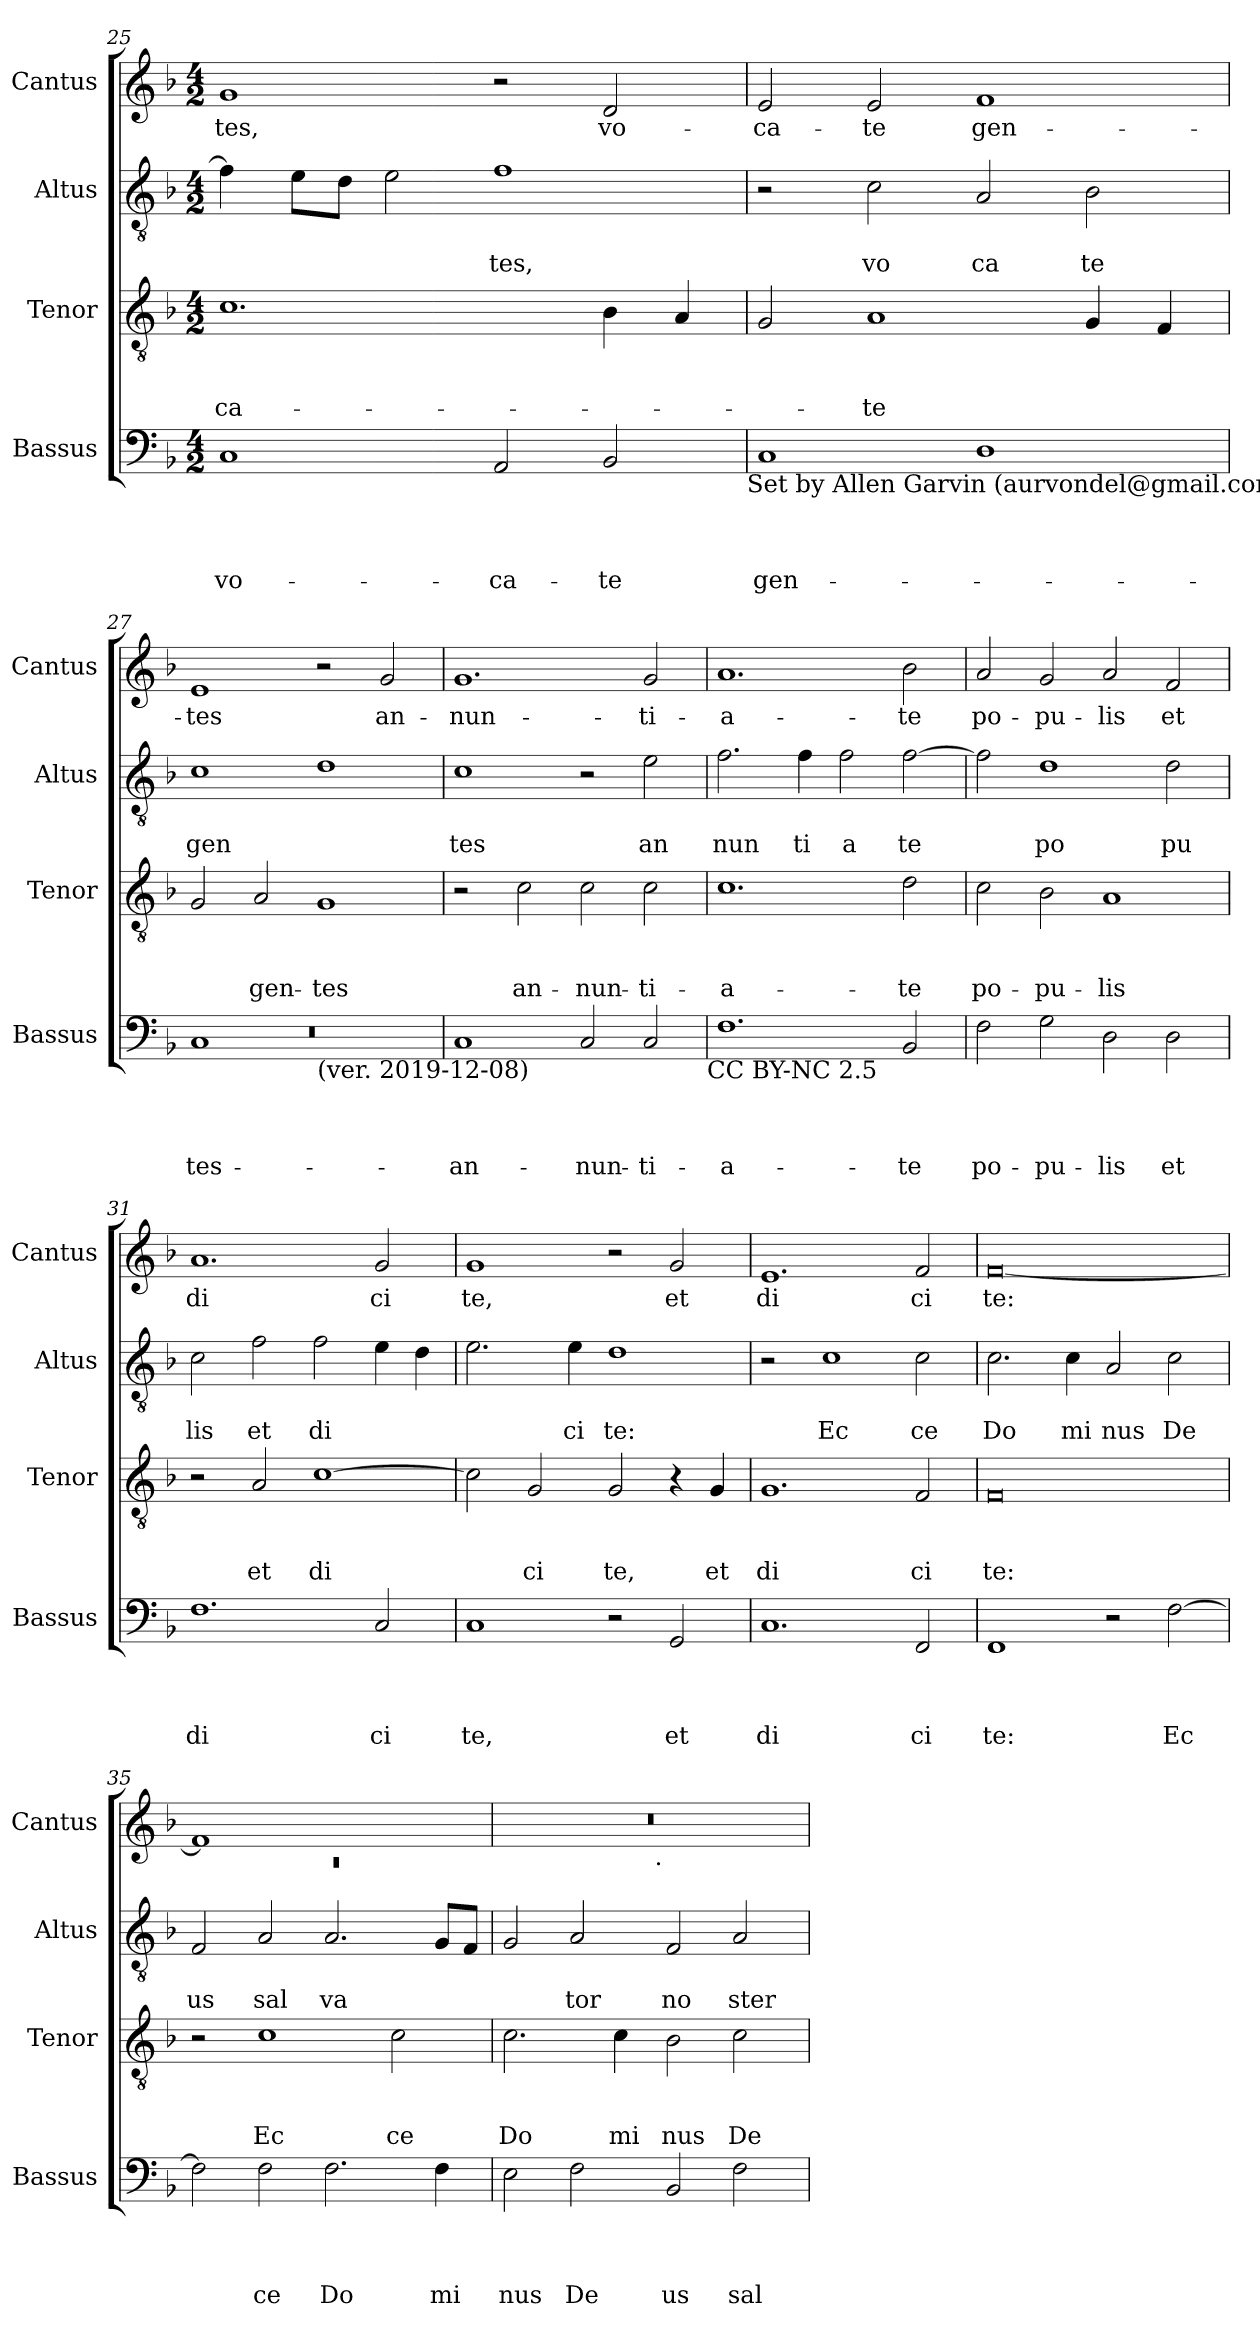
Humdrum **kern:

**kern	**text	**text	**text	**text	**kern	**text	**text	**text	**kern	**text	**text	**kern	**text
*part4	*part4	*part4	*part4	*part4	*part3	*part3	*part3	*part3	*part2	*part2	*part2	*part1	*part1
*staff4	*staff4	*staff4	*staff4	*staff4	*staff3	*staff3	*staff3	*staff3	*staff2	*staff2	*staff2	*staff1	*staff1
*I"Bassus	*	*	*	*	*I"Tenor	*	*	*	*I"Altus	*	*	*I"Cantus	*
*I'Bassus	*	*	*	*	*I'Tenor	*	*	*	*I'Altus	*	*	*I'Cantus	*
*clefF4	*	*	*	*	*clefGv2	*	*	*	*clefGv2	*	*	*clefG2	*
*k[b-]	*	*	*	*	*k[b-]	*	*	*	*k[b-]	*	*	*k[b-]	*
*F:	*	*	*	*	*F:	*	*	*	*F:	*	*	*F:	*
*M4/2	*	*	*	*	*M4/2	*	*	*	*M4/2	*	*	*M4/2	*
=25	=25	=25	=25	=25	=25	=25	=25	=25	=25	=25	=25	=25	=25
!	!	!	!	!LO:LY:b	!	!	!	!LO:LY:b	!	!	!	!	!LO:LY:b
1C	.	.	.	vo-	1.c	.	.	-ca-	4f\]	.	.	1g	-tes,
.	.	.	.	.	.	.	.	.	8e\L	.	.	.	.
.	.	.	.	.	.	.	.	.	8d\J	.	.	.	.
.	.	.	.	.	.	.	.	.	2e\	.	.	.	.
!	!	!	!	!LO:LY:b	!	!	!	!	!	!	!LO:LY:b	!	!
2AA/	.	.	.	-ca-	.	.	.	.	1f	.	tes,	2r	.
!	!	!	!	!LO:LY:b	!	!	!	!	!	!	!	!	!LO:LY:b
2BB-/	.	.	.	-te	4B-\	.	.	.	.	.	.	2d/	vo-
.	.	.	.	.	4A/	.	.	.	.	.	.	.	.
!LO:TX:b:t=Set by Allen Garvin (aurvondel@gmail.com)	!	!	!	!	!	!	!	!	!	!	!	!	!
=26	=26	=26	=26	=26	=26	=26	=26	=26	=26	=26	=26	=26	=26
!	!	!	!	!LO:LY:b	!	!	!	!	!	!	!	!	!LO:LY:b
1C	.	.	.	gen-	2G/	.	.	.	2r	.	.	2e/	-ca-
!	!	!	!	!	!	!	!	!LO:LY:b	!	!	!LO:LY:b	!	!LO:LY:b
.	.	.	.	.	1A	.	.	-te	2c\	.	vo	2e/	-te
!	!	!	!	!	!	!	!	!	!	!	!LO:LY:b	!	!LO:LY:b
1D	.	.	.	.	.	.	.	.	2A/	.	ca	1f	gen-
!	!	!	!	!	!	!	!	!	!	!	!LO:LY:b	!	!
.	.	.	.	.	4G/	.	.	.	2B-\	.	te	.	.
.	.	.	.	.	4F/	.	.	.	.	.	.	.	.
=27	=27	=27	=27	=27	=27	=27	=27	=27	=27	=27	=27	=27	=27
*^	*	*	*	*	*	*	*	*	*	*	*	*	*
*	*^	*	*	*	*	*	*	*	*	*	*	*	*	*
!	!	!LO:N:vis=1	!	!	!	!LO:LY:b	!	!	!	!	!	!	!LO:LY:b	!	!LO:LY:b
0ryy	1C	0r	.	.	.	-tes	2G/	.	.	.	1c	.	gen	1e	-tes
!	!	!	!	!	!	!	!	!	!	!LO:LY:b	!	!	!	!	!
.	.	.	.	.	.	.	2A/	.	.	gen-	.	.	.	.	.
!	!LO:TX:b:t=(ver. 2019-12-08)	!	!	!	!	!	!	!	!	!	!	!	!	!	!
!	!	!	!	!	!	!	!	!	!	!LO:LY:b	!	!	!	!	!
.	1ryy	.	.	.	.	.	1G	.	.	-tes	1d	.	.	2r	.
!	!	!	!	!	!	!	!	!	!	!	!	!	!	!	!LO:LY:b
.	.	.	.	.	.	.	.	.	.	.	.	.	.	2g/	an-
*v	*v	*v	*	*	*	*	*	*	*	*	*	*	*	*	*
=28	=28	=28	=28	=28	=28	=28	=28	=28	=28	=28	=28	=28	=28
!	!	!	!	!LO:LY:b	!	!	!	!	!	!	!LO:LY:b	!	!LO:LY:b
1C	.	.	.	an-	2r	.	.	.	1c	.	tes	1.g	-nun-
!	!	!	!	!	!	!	!	!LO:LY:b	!	!	!	!	!
.	.	.	.	.	2c\	.	.	an-	.	.	.	.	.
!	!	!	!	!LO:LY:b	!	!	!	!LO:LY:b	!	!	!	!	!
2C/	.	.	.	-nun-	2c\	.	.	-nun-	2r	.	.	.	.
!	!	!	!	!LO:LY:b	!	!	!	!LO:LY:b	!	!	!LO:LY:b	!	!LO:LY:b
2C/	.	.	.	-ti-	2c\	.	.	-ti-	2e\	.	an	2g/	-ti-
!LO:TX:b:t=CC BY-NC 2.5	!	!	!	!	!	!	!	!	!	!	!	!	!
=29	=29	=29	=29	=29	=29	=29	=29	=29	=29	=29	=29	=29	=29
!	!	!	!	!LO:LY:b	!	!	!	!LO:LY:b	!	!	!LO:LY:b	!	!LO:LY:b
1.F	.	.	.	-a-	1.c	.	.	-a-	2.f\	.	nun	1.a	-a-
!	!	!	!	!	!	!	!	!	!	!	!LO:LY:b	!	!
.	.	.	.	.	.	.	.	.	4f\	.	ti	.	.
!	!	!	!	!	!	!	!	!	!	!	!LO:LY:b	!	!
.	.	.	.	.	.	.	.	.	2f\	.	a	.	.
!	!	!	!	!LO:LY:b	!	!	!	!LO:LY:b	!	!	!LO:LY:b	!	!LO:LY:b
2BB-/	.	.	.	-te	2d\	.	.	-te	[>2f\	.	te	2b-\	-te
=30	=30	=30	=30	=30	=30	=30	=30	=30	=30	=30	=30	=30	=30
!	!	!	!	!LO:LY:b	!	!	!	!LO:LY:b	!	!	!	!	!LO:LY:b
2F\	.	.	.	po-	2c\	.	.	po-	2f\]	.	.	2a/	po-
!	!	!	!	!LO:LY:b	!	!	!	!LO:LY:b	!	!	!LO:LY:b	!	!LO:LY:b
2G\	.	.	.	-pu-	2B-\	.	.	-pu-	1d	.	po	2g/	-pu-
!	!	!	!	!LO:LY:b	!	!	!	!LO:LY:b	!	!	!	!	!LO:LY:b
2D\	.	.	.	-lis	1A	.	.	-lis	.	.	.	2a/	-lis
!	!	!	!	!LO:LY:b	!	!	!	!	!	!	!LO:LY:b	!	!LO:LY:b
2D\	.	.	.	et	.	.	.	.	2d\	.	pu	2f/	et
!!LO:PB:g=z
=31	=31	=31	=31	=31	=31	=31	=31	=31	=31	=31	=31	=31	=31
!	!	!	!	!LO:LY:b	!	!	!	!	!	!	!LO:LY:b	!	!LO:LY:b
1.F	.	.	.	di	2r	.	.	.	2c\	.	lis	1.a	di
!	!	!	!	!	!	!	!	!LO:LY:b	!	!	!LO:LY:b	!	!
.	.	.	.	.	2A/	.	.	et	2f\	.	et	.	.
!	!	!	!	!	!	!	!	!LO:LY:b	!	!	!LO:LY:b	!	!
.	.	.	.	.	[>1c	.	.	di	2f\	.	di	.	.
!	!	!	!	!LO:LY:b	!	!	!	!	!	!	!	!	!LO:LY:b
2C/	.	.	.	ci	.	.	.	.	4e\	.	.	2g/	ci
.	.	.	.	.	.	.	.	.	4d\	.	.	.	.
=32	=32	=32	=32	=32	=32	=32	=32	=32	=32	=32	=32	=32	=32
!	!	!	!	!LO:LY:b	!	!	!	!	!	!	!	!	!LO:LY:b
1C	.	.	.	te,	2c\]	.	.	.	2.e\	.	.	1g	te,
!	!	!	!	!	!	!	!	!LO:LY:b	!	!	!	!	!
.	.	.	.	.	2G/	.	.	ci	.	.	.	.	.
!	!	!	!	!	!	!	!	!	!	!	!LO:LY:b	!	!
.	.	.	.	.	.	.	.	.	4e\	.	ci	.	.
!	!	!	!	!	!	!	!	!LO:LY:b	!	!	!LO:LY:b	!	!
2r	.	.	.	.	2G/	.	.	te,	1d	.	te:	2r	.
!	!	!	!	!LO:LY:b	!	!	!	!	!	!	!	!	!LO:LY:b
2GG/	.	.	.	et	4r	.	.	.	.	.	.	2g/	et
!	!	!	!	!	!	!	!	!LO:LY:b	!	!	!	!	!
.	.	.	.	.	4G/	.	.	et	.	.	.	.	.
=33	=33	=33	=33	=33	=33	=33	=33	=33	=33	=33	=33	=33	=33
!	!	!	!	!LO:LY:b	!	!	!	!LO:LY:b	!	!	!	!	!LO:LY:b
1.C	.	.	.	di	1.G	.	.	di	2r	.	.	1.e	di
!	!	!	!	!	!	!	!	!	!	!	!LO:LY:b	!	!
.	.	.	.	.	.	.	.	.	1c	.	Ec	.	.
!	!	!	!	!LO:LY:b	!	!	!	!LO:LY:b	!	!	!LO:LY:b	!	!LO:LY:b
2FF/	.	.	.	ci	2F/	.	.	ci	2c\	.	ce	2f/	ci
=34	=34	=34	=34	=34	=34	=34	=34	=34	=34	=34	=34	=34	=34
!	!	!	!	!LO:LY:b	!	!	!	!LO:LY:b	!	!	!LO:LY:b	!	!LO:LY:b
1FF	.	.	.	te:	0F	.	.	te:	2.c\	.	Do	[<0f	te:
!	!	!	!	!	!	!	!	!	!	!	!LO:LY:b	!	!
.	.	.	.	.	.	.	.	.	4c\	.	mi	.	.
!	!	!	!	!	!	!	!	!	!	!	!LO:LY:b	!	!
2r	.	.	.	.	.	.	.	.	2A/	.	nus	.	.
!	!	!	!	!LO:LY:b	!	!	!	!	!	!	!LO:LY:b	!	!
[>2F\	.	.	.	Ec	.	.	.	.	2c\	.	De	.	.
=35	=35	=35	=35	=35	=35	=35	=35	=35	=35	=35	=35	=35	=35
*	*	*	*	*	*	*	*	*	*	*	*	*^	*
!	!	!	!	!	!	!	!	!	!	!	!LO:LY:b	!	!LO:N:vis=1	!
2F\]	.	.	.	.	2r	.	.	.	2F/	.	us	1f]	0rc	.
!	!	!	!	!LO:LY:b	!	!	!	!LO:LY:b	!	!	!LO:LY:b	!	!	!
2F\	.	.	.	ce	1c	.	.	Ec	2A/	.	sal	.	.	.
!	!	!	!	!LO:LY:b	!	!	!	!	!	!	!LO:LY:b	!	!	!
2.F\	.	.	.	Do	.	.	.	.	2.A/	.	va	1ryy	.	.
!	!	!	!	!	!	!	!	!LO:LY:b	!	!	!	!	!	!
.	.	.	.	.	2c\	.	.	ce	.	.	.	.	.	.
!	!	!	!	!LO:LY:b	!	!	!	!	!	!	!	!	!	!
4F\	.	.	.	mi	.	.	.	.	8G/L	.	.	.	.	.
.	.	.	.	.	.	.	.	.	8F/J	.	.	.	.	.
=36	=36	=36	=36	=36	=36	=36	=36	=36	=36	=36	=36	=36	=36	=36
!	!	!	!	!LO:LY:b	!	!	!	!LO:LY:b	!	!	!	!	!	!
2E\	.	.	.	nus	2.c\	.	.	Do	2G/	.	.	0r	2ryy	.
!	!	!	!	!LO:LY:b	!	!	!	!	!	!	!LO:LY:b	!	!	!
2F\	.	.	.	De	.	.	.	.	2A/	.	tor	.	4...ryy	.
!	!	!	!	!	!	!	!	!LO:LY:b	!	!	!	!	!	!
.	.	.	.	.	4c\	.	.	mi	.	.	.	.	.	.
!	!	!	!	!	!	!	!	!	!	!	!	!	!LO:TX:b:t=.	!
.	.	.	.	.	.	.	.	.	.	.	.	.	1ryy	.
!	!	!	!	!LO:LY:b	!	!	!	!LO:LY:b	!	!	!LO:LY:b	!	!	!
2BB-/	.	.	.	us	2B-\	.	.	nus	2F/	.	no	.	.	.
!	!	!	!	!LO:LY:b	!	!	!	!LO:LY:b	!	!	!LO:LY:b	!	!	!
2F\	.	.	.	sal	2c\	.	.	De	2A/	.	ster	.	.	.
.	.	.	.	.	.	.	.	.	.	.	.	.	32ryy	.
*	*	*	*	*	*	*	*	*	*	*	*	*v	*v	*
=	=	=	=	=	=	=	=	=	=	=	=	=	=
*-	*-	*-	*-	*-	*-	*-	*-	*-	*-	*-	*-	*-	*-
